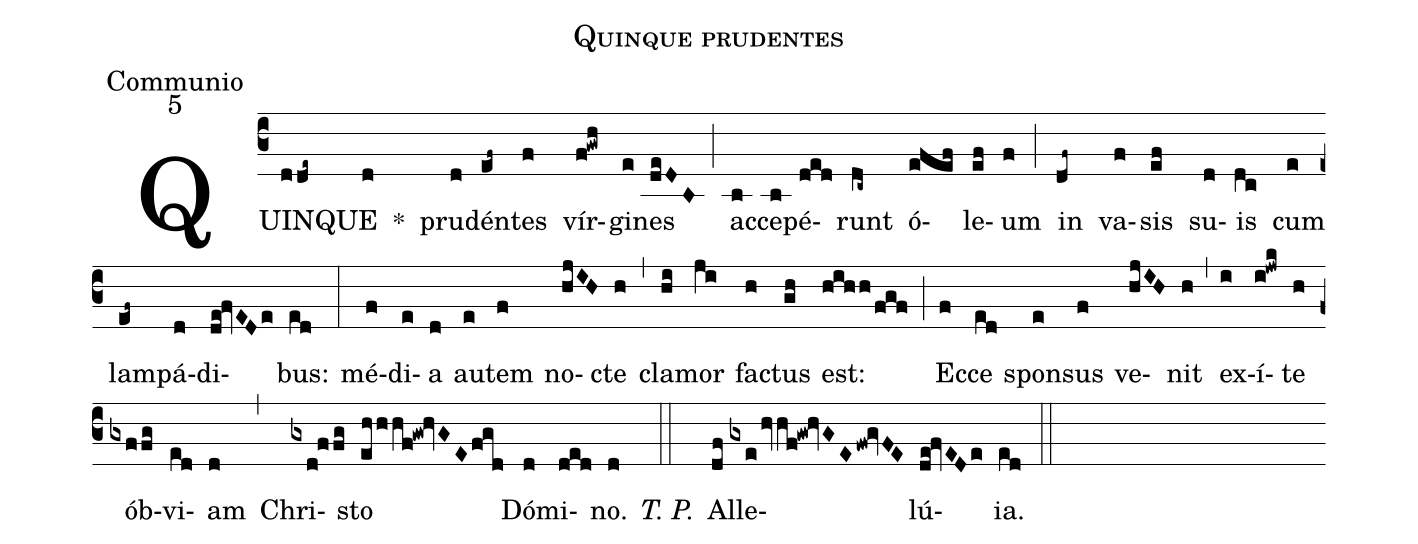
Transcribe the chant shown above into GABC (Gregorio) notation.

name:Quinque prudentes;
office-part:Communio;
mode:5;
%%
(c3) QUIN(dde~)QUE(d) *() pru(d)dén(ef~)tes(f) vír(f!gwh)gi(e)nes(deDB) (;) ac(b)ce(b)pé(ded)runt(dc~) ó(efef)le(ef)um(f) (;) in(df~) va(f)sis(ef) su(d)is(dc) cum(e) lam(ef~)pá(d)di(de!fvEDe)bus:(ed) (:) mé(f)di(e)a(d) au(e)tem(f) no(hjIH)cte(h) (,) cla(hi)mor(ji) fa(h)ctus(gh) est:(hihh/fgf) (;) Ec(f)ce(ed) spon(e)sus(f) ve(hjIH)nit(h) (,) ex(i)í(i!jwk)te(h) ób(gxffg)vi(ed)am(d) (,) Chri(gxd!ffg)sto(ehhhf!gw!hvGEfgd) Dó(d)mi(ded)no.(d) <i>T. P.</i>(::) Al(df)le(gxehvhf!gw!hvGEfw!gvFE)lú(de!fvEDe)ia.(ed) (::)
